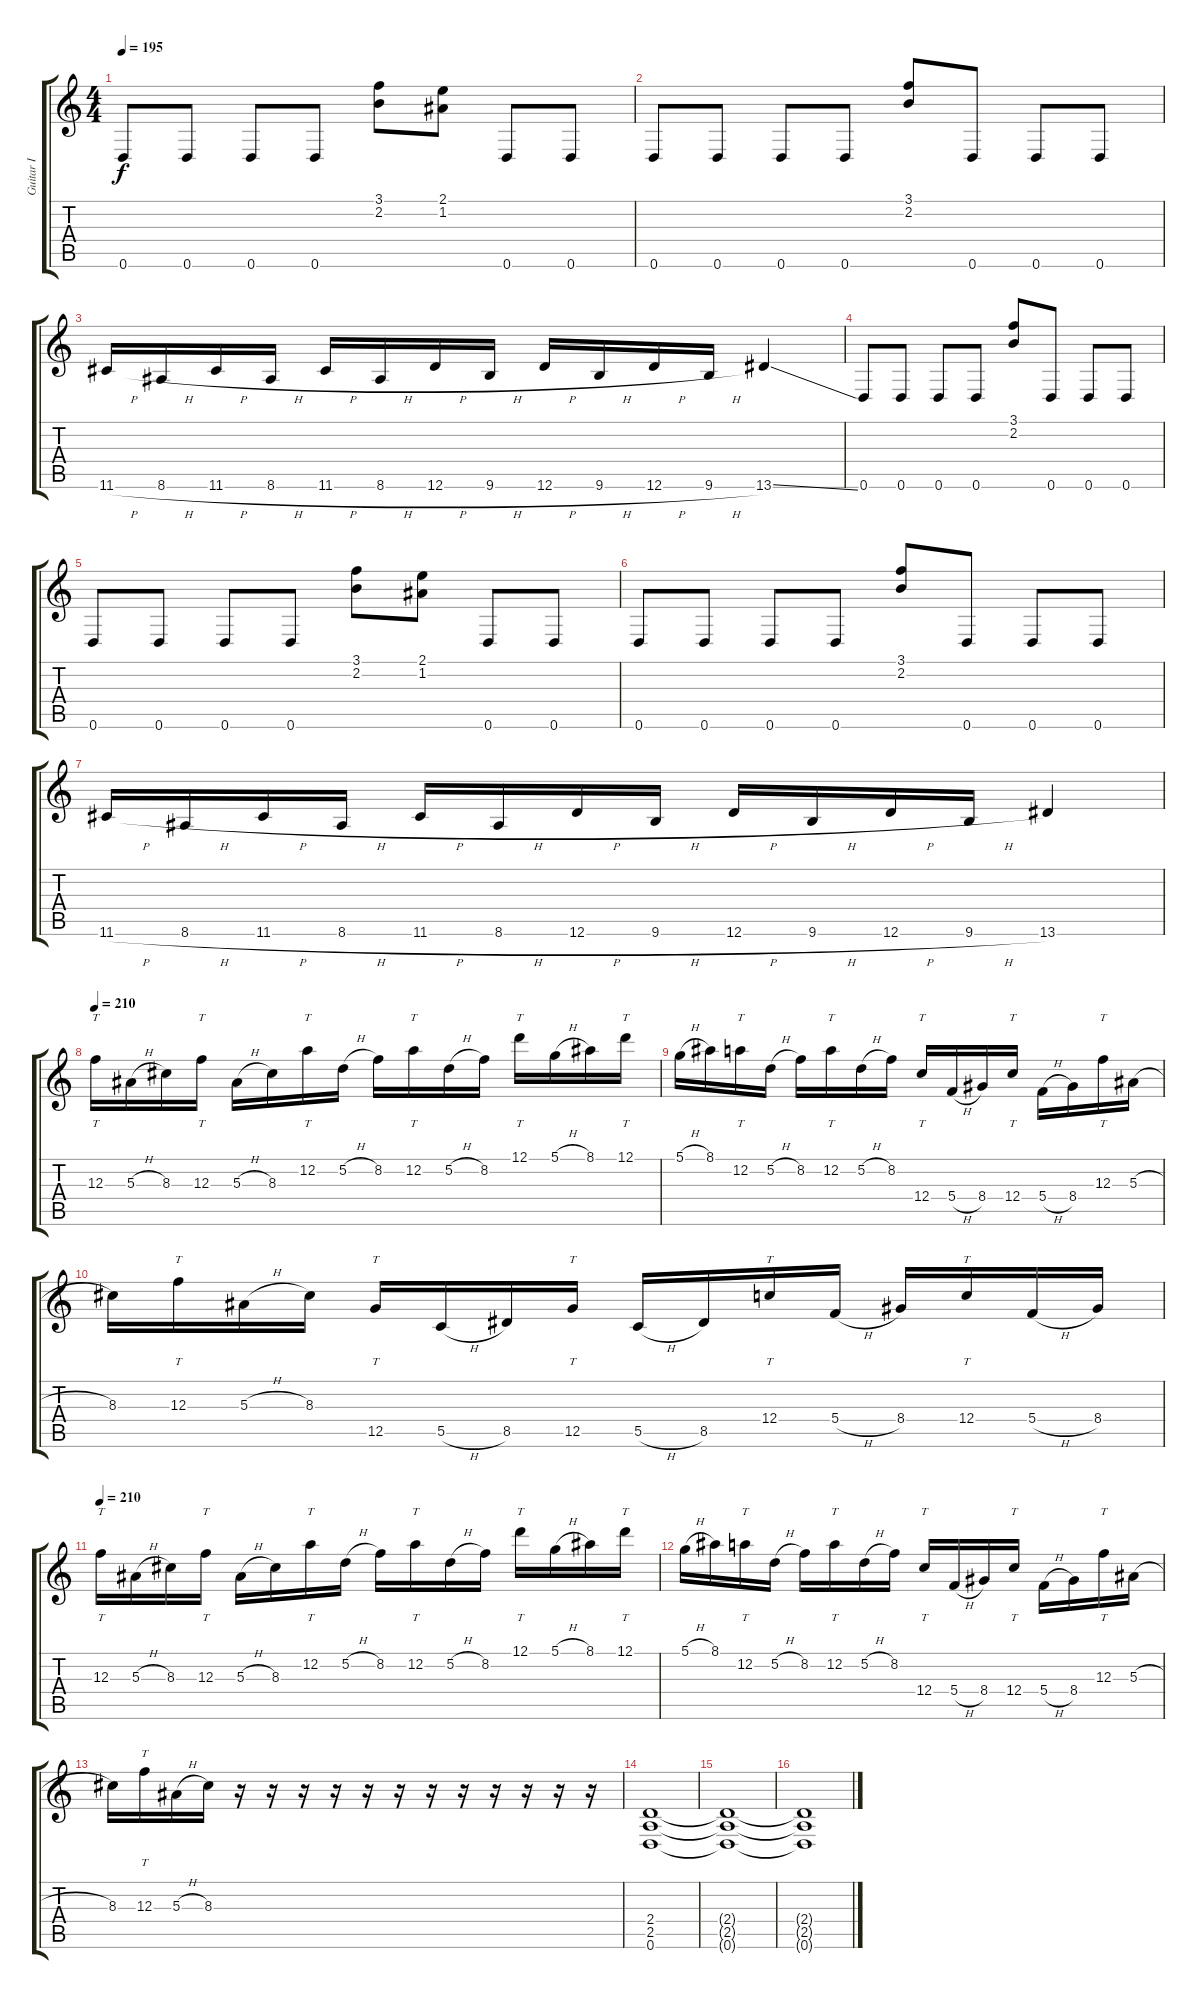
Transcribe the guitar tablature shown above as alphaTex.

\track ("Guitar I" "Guitar I") {instrument distortionguitar}
\staff {score tabs}
\tuning (D4 A3 F3 C3 G2 D2) {hide}
\ts (4 4)
\tempo 195
\clef g2
\ks c
0.6.8{dy f} 0.6.8 0.6.8 0.6.8 (3.1 2.2).8 (2.1 1.2).8 0.6.8 0.6.8 |
0.6.8 0.6.8 0.6.8 0.6.8 (3.1 2.2).8 0.6.8 0.6.8 0.6.8 |
11.6{h}.16 8.6{h}.16 11.6{h}.16 8.6{h}.16 11.6{h}.16 8.6{h}.16 12.6{h}.16 9.6{h}.16 12.6{h}.16 9.6{h}.16 12.6{h}.16 9.6{h}.16 13.6{ss}.4 |
0.6.8 0.6.8 0.6.8 0.6.8 (3.1 2.2).8 0.6.8 0.6.8 0.6.8 |
0.6.8 0.6.8 0.6.8 0.6.8 (3.1 2.2).8 (2.1 1.2).8 0.6.8 0.6.8 |
0.6.8 0.6.8 0.6.8 0.6.8 (3.1 2.2).8 0.6.8 0.6.8 0.6.8 |
11.6{h}.16 8.6{h}.16 11.6{h}.16 8.6{h}.16 11.6{h}.16 8.6{h}.16 12.6{h}.16 9.6{h}.16 12.6{h}.16 9.6{h}.16 12.6{h}.16 9.6{h}.16 13.6.4 |
\tempo 210
12.3.16{tt} 5.3{h}.16 8.3.16 12.3.16{tt} 5.3{h}.16 8.3.16 12.2.16{tt} 5.2{h}.16 8.2.16 12.2.16{tt} 5.2{h}.16 8.2.16 12.1.16{tt} 5.1{h}.16 8.1.16 12.1.16{tt} |
5.1{h}.16 8.1.16 12.2.16{tt} 5.2{h}.16 8.2.16 12.2.16{tt} 5.2{h}.16 8.2.16 12.4.16{tt} 5.4{h}.16 8.4.16 12.4.16{tt} 5.4{h}.16 8.4.16 12.3.16{tt} 5.3{h}.16 |
8.3.16 12.3.16{tt} 5.3{h}.16 8.3.16 12.5.16{tt} 5.5{h}.16 8.5.16 12.5.16{tt} 5.5{h}.16 8.5.16 12.4.16{tt} 5.4{h}.16 8.4.16 12.4.16{tt} 5.4{h}.16 8.4.16 |
\tempo 210
12.3.16{tt} 5.3{h}.16 8.3.16 12.3.16{tt} 5.3{h}.16 8.3.16 12.2.16{tt} 5.2{h}.16 8.2.16 12.2.16{tt} 5.2{h}.16 8.2.16 12.1.16{tt} 5.1{h}.16 8.1.16 12.1.16{tt} |
5.1{h}.16 8.1.16 12.2.16{tt} 5.2{h}.16 8.2.16 12.2.16{tt} 5.2{h}.16 8.2.16 12.4.16{tt} 5.4{h}.16 8.4.16 12.4.16{tt} 5.4{h}.16 8.4.16 12.3.16{tt} 5.3{h}.16 |
8.3.16 12.3.16{tt} 5.3{h}.16 8.3.16 r.16 r.16 r.16 r.16 r.16 r.16 r.16 r.16 r.16 r.16 r.16 r.16 |
(2.4 2.5 0.6).1 |
(2.4{t} 2.5{t} 0.6{t}).1 |
(2.4{t} 2.5{t} 0.6{t}).1
